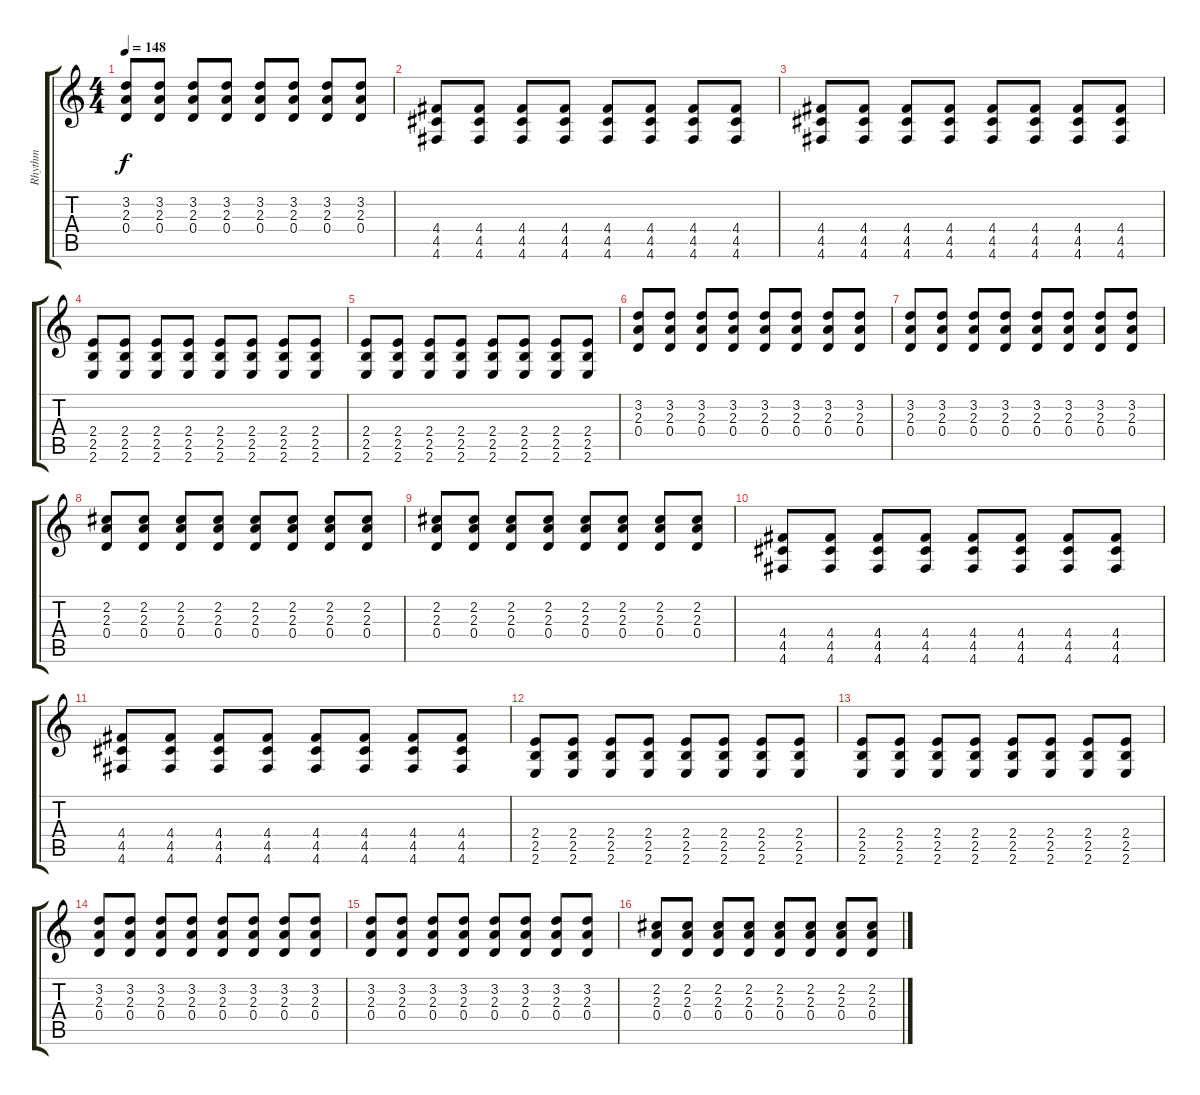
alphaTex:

\track ("Rhythm" "Rhythm") {instrument overdrivenguitar}
\staff {score tabs}
\tuning (E4 B3 G3 D3 A2 D2) {hide}
\ts (4 4)
\tempo 148
\clef g2
\ks c
(3.2 2.3 0.4).8{dy f} (3.2 2.3 0.4).8 (3.2 2.3 0.4).8 (3.2 2.3 0.4).8 (3.2 2.3 0.4).8 (3.2 2.3 0.4).8 (3.2 2.3 0.4).8 (3.2 2.3 0.4).8 |
(4.4 4.5 4.6).8 (4.4 4.5 4.6).8 (4.4 4.5 4.6).8 (4.4 4.5 4.6).8 (4.4 4.5 4.6).8 (4.4 4.5 4.6).8 (4.4 4.5 4.6).8 (4.4 4.5 4.6).8 |
(4.4 4.5 4.6).8 (4.4 4.5 4.6).8 (4.4 4.5 4.6).8 (4.4 4.5 4.6).8 (4.4 4.5 4.6).8 (4.4 4.5 4.6).8 (4.4 4.5 4.6).8 (4.4 4.5 4.6).8 |
(2.4 2.5 2.6).8 (2.4 2.5 2.6).8 (2.4 2.5 2.6).8 (2.4 2.5 2.6).8 (2.4 2.5 2.6).8 (2.4 2.5 2.6).8 (2.4 2.5 2.6).8 (2.4 2.5 2.6).8 |
(2.4 2.5 2.6).8 (2.4 2.5 2.6).8 (2.4 2.5 2.6).8 (2.4 2.5 2.6).8 (2.4 2.5 2.6).8 (2.4 2.5 2.6).8 (2.4 2.5 2.6).8 (2.4 2.5 2.6).8 |
(3.2 2.3 0.4).8 (3.2 2.3 0.4).8 (3.2 2.3 0.4).8 (3.2 2.3 0.4).8 (3.2 2.3 0.4).8 (3.2 2.3 0.4).8 (3.2 2.3 0.4).8 (3.2 2.3 0.4).8 |
(3.2 2.3 0.4).8 (3.2 2.3 0.4).8 (3.2 2.3 0.4).8 (3.2 2.3 0.4).8 (3.2 2.3 0.4).8 (3.2 2.3 0.4).8 (3.2 2.3 0.4).8 (3.2 2.3 0.4).8 |
(2.2 2.3 0.4).8 (2.2 2.3 0.4).8 (2.2 2.3 0.4).8 (2.2 2.3 0.4).8 (2.2 2.3 0.4).8 (2.2 2.3 0.4).8 (2.2 2.3 0.4).8 (2.2 2.3 0.4).8 |
(2.2 2.3 0.4).8 (2.2 2.3 0.4).8 (2.2 2.3 0.4).8 (2.2 2.3 0.4).8 (2.2 2.3 0.4).8 (2.2 2.3 0.4).8 (2.2 2.3 0.4).8 (2.2 2.3 0.4).8 |
(4.4 4.5 4.6).8 (4.4 4.5 4.6).8 (4.4 4.5 4.6).8 (4.4 4.5 4.6).8 (4.4 4.5 4.6).8 (4.4 4.5 4.6).8 (4.4 4.5 4.6).8 (4.4 4.5 4.6).8 |
(4.4 4.5 4.6).8 (4.4 4.5 4.6).8 (4.4 4.5 4.6).8 (4.4 4.5 4.6).8 (4.4 4.5 4.6).8 (4.4 4.5 4.6).8 (4.4 4.5 4.6).8 (4.4 4.5 4.6).8 |
(2.4 2.5 2.6).8 (2.4 2.5 2.6).8 (2.4 2.5 2.6).8 (2.4 2.5 2.6).8 (2.4 2.5 2.6).8 (2.4 2.5 2.6).8 (2.4 2.5 2.6).8 (2.4 2.5 2.6).8 |
(2.4 2.5 2.6).8 (2.4 2.5 2.6).8 (2.4 2.5 2.6).8 (2.4 2.5 2.6).8 (2.4 2.5 2.6).8 (2.4 2.5 2.6).8 (2.4 2.5 2.6).8 (2.4 2.5 2.6).8 |
(3.2 2.3 0.4).8 (3.2 2.3 0.4).8 (3.2 2.3 0.4).8 (3.2 2.3 0.4).8 (3.2 2.3 0.4).8 (3.2 2.3 0.4).8 (3.2 2.3 0.4).8 (3.2 2.3 0.4).8 |
(3.2 2.3 0.4).8 (3.2 2.3 0.4).8 (3.2 2.3 0.4).8 (3.2 2.3 0.4).8 (3.2 2.3 0.4).8 (3.2 2.3 0.4).8 (3.2 2.3 0.4).8 (3.2 2.3 0.4).8 |
(2.2 2.3 0.4).8 (2.2 2.3 0.4).8 (2.2 2.3 0.4).8 (2.2 2.3 0.4).8 (2.2 2.3 0.4).8 (2.2 2.3 0.4).8 (2.2 2.3 0.4).8 (2.2 2.3 0.4).8
